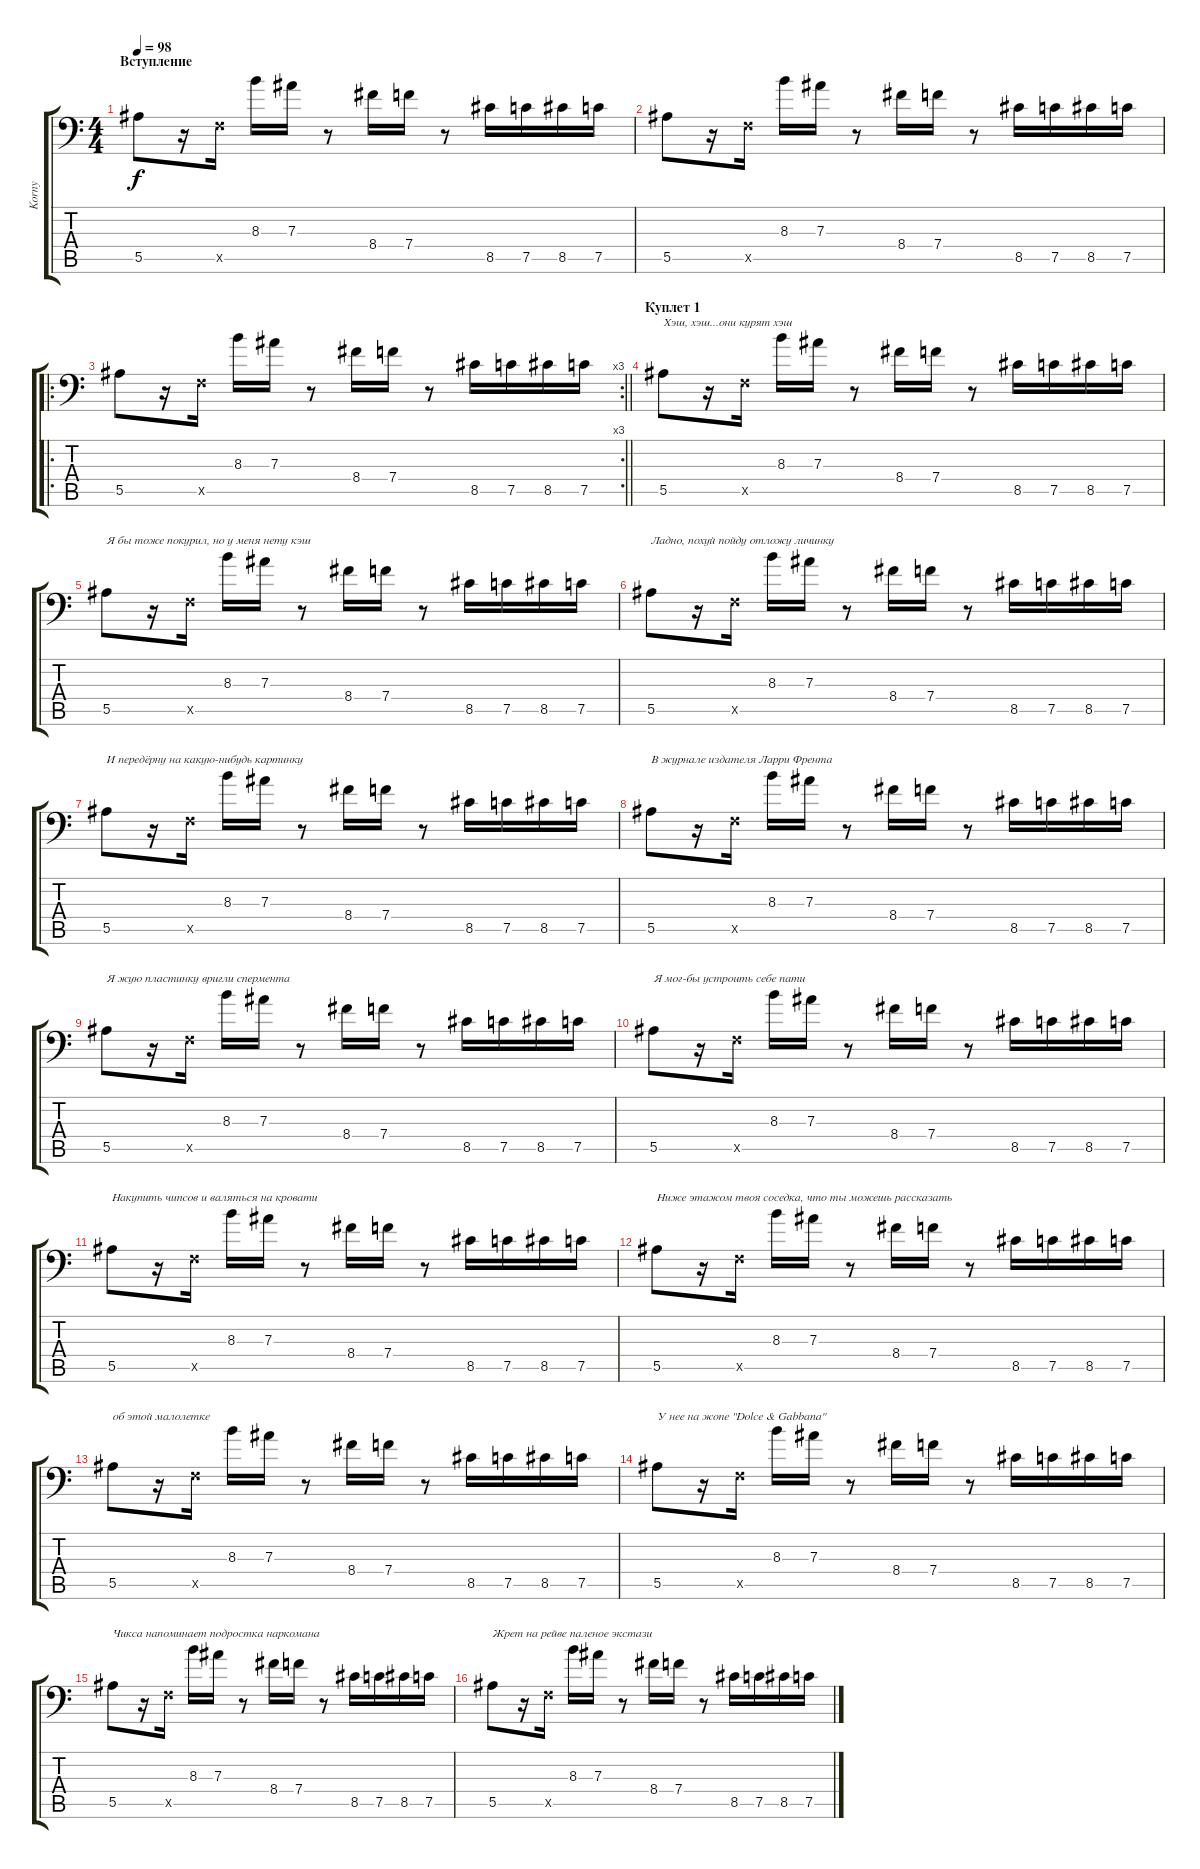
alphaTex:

\track ("Korny" "Korny") {instrument overdrivenguitar}
\staff {score tabs}
\tuning (C4 G3 Eb3 Bb2 F2 Bb1) {hide}
\ts (4 4)
\section ("" "Вступление")
\tempo 98
\clef f4
\ks c
5.5.8{dy f instrument overdrivenguitar} r.16 0.5{x}.16 8.3.16 7.3.16 r.8 8.4.16 7.4.16 r.8 8.5.16 7.5.16 8.5.16 7.5.16 |
5.5.8 r.16 0.5{x}.16 8.3.16 7.3.16 r.8 8.4.16 7.4.16 r.8 8.5.16 7.5.16 8.5.16 7.5.16 |
\ro
\rc 3
\barLineRight lightlight
5.5.8 r.16 0.5{x}.16 8.3.16 7.3.16 r.8 8.4.16 7.4.16 r.8 8.5.16 7.5.16 8.5.16 7.5.16 |
\section ("" "Куплет 1")
5.5.8{txt "Хэш, хэш...они курят хэш"} r.16 0.5{x}.16 8.3.16 7.3.16 r.8 8.4.16 7.4.16 r.8 8.5.16 7.5.16 8.5.16 7.5.16 |
5.5.8{txt "Я бы тоже покурил, но у меня нету кэш"} r.16 0.5{x}.16 8.3.16 7.3.16 r.8 8.4.16 7.4.16 r.8 8.5.16 7.5.16 8.5.16 7.5.16 |
5.5.8{txt "Ладно, похуй пойду отложу личинку"} r.16 0.5{x}.16 8.3.16 7.3.16 r.8 8.4.16 7.4.16 r.8 8.5.16 7.5.16 8.5.16 7.5.16 |
5.5.8{txt "И передёрну на какую-нибудь картинку"} r.16 0.5{x}.16 8.3.16 7.3.16 r.8 8.4.16 7.4.16 r.8 8.5.16 7.5.16 8.5.16 7.5.16 |
5.5.8{txt "В журнале издателя Ларри Френта"} r.16 0.5{x}.16 8.3.16 7.3.16 r.8 8.4.16 7.4.16 r.8 8.5.16 7.5.16 8.5.16 7.5.16 |
5.5.8{txt "Я жую пластинку вригли спермента"} r.16 0.5{x}.16 8.3.16 7.3.16 r.8 8.4.16 7.4.16 r.8 8.5.16 7.5.16 8.5.16 7.5.16 |
5.5.8{txt "Я мог-бы устроить себе пати"} r.16 0.5{x}.16 8.3.16 7.3.16 r.8 8.4.16 7.4.16 r.8 8.5.16 7.5.16 8.5.16 7.5.16 |
5.5.8{txt "Накупить чипсов и валяться на кровати"} r.16 0.5{x}.16 8.3.16 7.3.16 r.8 8.4.16 7.4.16 r.8 8.5.16 7.5.16 8.5.16 7.5.16 |
5.5.8{txt "Ниже этажом твоя соседка, что ты можешь рассказать"} r.16 0.5{x}.16 8.3.16 7.3.16 r.8 8.4.16 7.4.16 r.8 8.5.16 7.5.16 8.5.16 7.5.16 |
5.5.8{txt "об этой малолетке"} r.16 0.5{x}.16 8.3.16 7.3.16 r.8 8.4.16 7.4.16 r.8 8.5.16 7.5.16 8.5.16 7.5.16 |
5.5.8{txt "У нее на жопе \"Dolce & Gabbana\""} r.16 0.5{x}.16 8.3.16 7.3.16 r.8 8.4.16 7.4.16 r.8 8.5.16 7.5.16 8.5.16 7.5.16 |
5.5.8{txt "Чикса напоминает подростка наркомана "} r.16 0.5{x}.16 8.3.16 7.3.16 r.8 8.4.16 7.4.16 r.8 8.5.16 7.5.16 8.5.16 7.5.16 |
5.5.8{txt "Жрет на рейве паленое экстази "} r.16 0.5{x}.16 8.3.16 7.3.16 r.8 8.4.16 7.4.16 r.8 8.5.16 7.5.16 8.5.16 7.5.16
